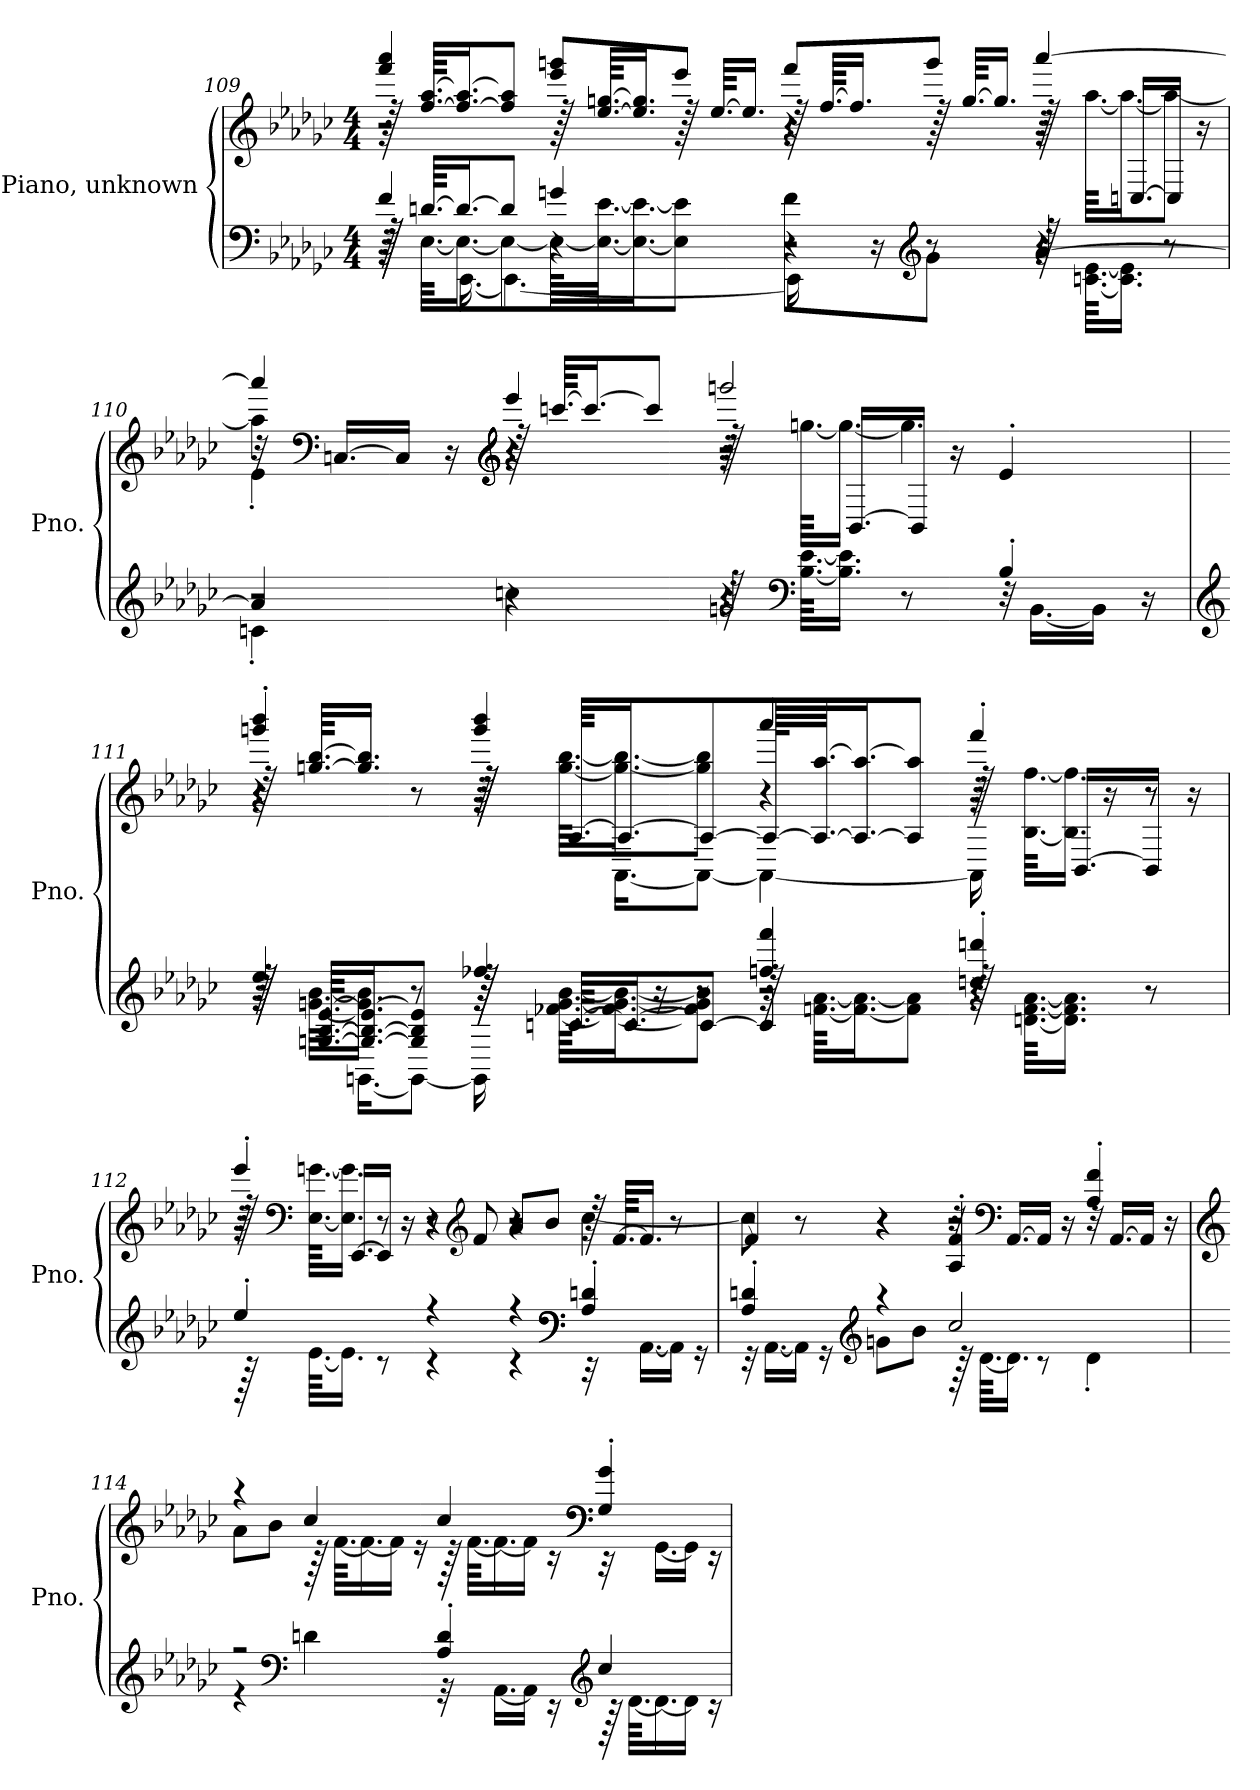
**kern	**kern
*part1	*part1
*staff2	*staff1
*I"Piano, unknown	*
*I'Pno.	*
!!LO:LB:g=z
*clefF4	*clefG2
*k[b-e-a-d-g-c-]	*k[b-e-a-d-g-c-]
*M4/4	*M4/4
=109	=109
*^	*^
*	*^	*	*^
*	*	*^	*	*	*
4f/	128r	128r	32r	4fff/ 4aaa-/	2r	128r
.	[64.E-\KKLL	[64.dn/KKLL	.	.	.	[64.ff/ [64.aa-/KKLL
.	16.E-\J_	16.d/J_	[16.EE-\	.	.	16.ff/_ 16.aa-/_J
.	8E-\_	8d/J]	4.EE-\_	.	.	8ff/] 8aa-/]J
4gn/	128E-\KLLL_	4r	.	8eee-/ 8gggn/L	.	128r
.	64.E-\_ [64.e-\JJ	.	.	.	.	[64.ee-/ [64.ggn/KKLL
.	16.E-\_ 16.e-\_J	.	.	.	.	16.ee-/] 16.gg/]JJ
.	8E-\] 8e-\]J	.	.	8eee-/J	.	128r
.	.	.	.	.	.	[64.ee-/KKLL
.	.	.	.	.	.	16.ee-/JJ]
4r	8f\L	2r	16EE-\]	8fff/L	4r	128r
.	.	.	.	.	.	[64.ff/KKLL
.	.	.	.	.	.	16.ff/JJ]
.	.	.	16r	.	.	.
*clefG2	*	*	*	*	*	*
.	8g\J	.	8r	8ggg/J	.	128r
.	.	.	.	.	.	[64.gg/KKLL
.	.	.	.	.	.	16.gg/JJ]
[4a-/	128r	.	4r	[4aaa-/	128r	32r
.	[64.cn\ [64.e-\KKLL	.	.	.	[64.aa-\KKLL	.
.	16.c\] 16.e-\]JJ	.	.	.	16.aa-\J_	[16.Cn/LL
.	8r	.	.	.	8aa-\J_	16C/JJ]
.	.	.	.	.	.	16r
*	*	*v	*v	*	*	*
!!LO:LB:g=z
=110	=110	=110	=110	=110	=110
*	*	*	*	*	*^
4a-/]	4cn'\	2r	4aaa-/]	4aa-\]	32r	4e-'\
*	*	*	*clefF4	*	*	*
.	.	.	.	.	[16.Cn/LL	.
.	.	.	.	.	16C/JJ]	.
.	.	.	.	.	16r	.
*	*	*	*clefG2	*	*	*
4r	4ccn\	.	4eee-/	4r	128r	4r
.	.	.	.	.	[64.cccn/KKLL	.
.	.	.	.	.	16.ccc/J_	.
.	.	.	.	.	8ccc/J]	.
2gn/	128r	4r	2gggn/	128r	32r	2r
*clefF4	*	*	*	*	*	*
.	[64.B-\ [64.e-\KKLL	.	.	[64.ggn\KKLL	.	.
.	16.B-\] 16.e-\]JJ	.	.	16.gg\JJ_	[16.BB-/LL	.
.	8r	.	.	4.gg\]	16BB-/JJ]	.
.	.	.	.	.	16r	.
.	32r	4B-'/	.	.	4e-'/	.
.	[16.BB-\LL	.	.	.	.	.
.	16BB-\JJ]	.	.	.	.	.
.	16r	.	.	.	.	.
*v	*v	*v	*	*	*	*
!!LO:PB:g=z	!!	!!	!!
=111	=111	=111	=111	=111
*clefG2	*	*	*	*
*^	*	*	*	*
*	*^	*	*	*	*
*	*	*^	*	*	*	*
4ee-/	128r	128r	32r	4gggn/' 4bbb-/'	4r	128r	4r
.	[64.gn\ [64.b-\KKLL	[64.Gn/ [64.B-/ [64.e-/KKLL	.	.	.	[64.ggn/ [64.bb-/KKLL	.
.	16.g\] 16.b-\]JJ	16.G/_ 16.B-/_ 16.e-/_J	[16.GGn\KL	.	.	16.gg/] 16.bb-/]JJ	.
.	8r	8G/] 8B-/] 8e-/]J	8GG\J_	.	.	8r	.
4ff-X/	128r	128r	16GG\]	4ggg/ 4bbb-/	128r	128r	32r
.	[64.f-X\ [64.g\ [64.b-\KKLL	[64.cn/KKLL	.	.	[64.gg\ [64.bb-\KKLL	[64.A-/KKLL	.
.	16.f-\_ 16.g\_ 16.b-\_J	16.c/J_	.	.	16.gg\_ 16.bb-\_J	16.A-/J_	[16.AA-\KL
.	.	.	16r	.	.	.	.
.	8f-\] 8g\] 8b-\]J	8c/J_	8r	.	8gg\] 8bb-\]J	8A-/_	8AA-\J_
4ffn/ 4fff/	128r	4c/]	2r	4aaa-/	4r	128A-/KLLL_	4AA-\_
.	[64.fn\ [64.a-\KKLL	.	.	.	.	64.A-/_ [64.aa-/JJ	.
.	16.f\_ 16.a-\_J	.	.	.	.	16.A-/_ 16.aa-/_J	.
.	8f\] 8a-\]J	.	.	.	.	8A-/] 8aa-/]J	.
4ddn/' 4dddn/'	128r	4r	.	4fff'/	128r	32r	16AA-\]
.	[64.dn\ [64.f\ [64.a-\KKLL	.	.	.	[64.B-\ [64.ff\KKLL	.	.
.	16.d\] 16.f\] 16.a-\]JJ	.	.	.	16.B-\] 16.ff\]JJ	[16.BB-/LL	.
.	.	.	.	.	.	.	16r
.	8r	.	.	.	8r	16BB-/JJ]	8r
.	.	.	.	.	.	16r	.
*	*v	*v	*v	*	*	*	*
*	*	*	*	*v	*v
!!LO:LB:g=z
=112	=112	=112	=112	=112
4ee-'/	128r	4eee-'/	128r	32r
*	*	*clefF4	*	*
.	[64.e-\KKLL	.	[64.E-\ [64.gn\KKLL	.
.	16.e-\JJ]	.	16.E-\] 16.g\]JJ	[16.EE-/LL
.	8r	.	8r	16EE-/JJ]
.	.	.	.	16r
4r	4r	4r	4r	8r
*	*	*clefG2	*	*
.	.	.	.	8f/
4r	4r	2r	4r	8a-/L
.	.	.	.	8b-/J
*clefF4	*	*	*	*
4A-/' 4dn/'	32r	.	[4cc-\	128r
.	.	.	.	[64.f/KKLL
.	[16.AA-\LL	.	.	16.f/JJ]
.	16AA-\JJ]	.	.	8r
.	16r	.	.	.
!!LO:LB:g=z	!!	!!
=113	=113	=113	=113	=113
4A-/' 4dn/'	32r	2r	8cc-\]	4f/
.	[16.AA-\LL	.	.	.
.	16AA-\JJ]	.	8r	.
.	16r	.	.	.
*clefG2	*	*	*	*
4r	8gn\L	.	4r	4r
.	8b-\J	.	.	.
2cc-/	128r	4A-/' 4f/'	2r	32r
.	[64.d\KKLL	.	.	.
*	*	*clefF4	*	*
.	16.d\JJ]	.	.	[16.AA-/LL
.	8r	.	.	16AA-/JJ]
.	.	.	.	16r
.	4d'\	4A-/' 4f/'	.	32r
.	.	.	.	[16.AA-/LL
.	.	.	.	16AA-/JJ]
.	.	.	.	16r
*	*	*v	*v	*v
!!LO:LB:g=z
=114	=114	=114
*	*	*clefG2
*	*	*^
2r	4r	4r	8a-\L
.	.	.	8b-\J
*clefF4	*	*	*
.	4dn\	4cc-/	128r
.	.	.	[64.f\KKLL
.	.	.	16.f\_
.	.	.	16f\JJ]
.	.	.	16r
4A-/' 4d/'	32r	4cc-/	128r
.	.	.	[64.f\KKLL
.	[16.AA-\LL	.	16.f\_
.	16AA-\JJ]	.	16f\JJ]
.	16r	.	16r
*clefG2	*	*clefF4	*
4cc-/	128r	4G-/' 4g-/'	32r
.	[64.d\KKLL	.	.
.	16.d\_	.	[16.GG-\LL
.	16d\JJ]	.	16GG-\JJ]
.	16r	.	16r
*v	*v	*	*
*	*v	*v
=	=
*-	*-
